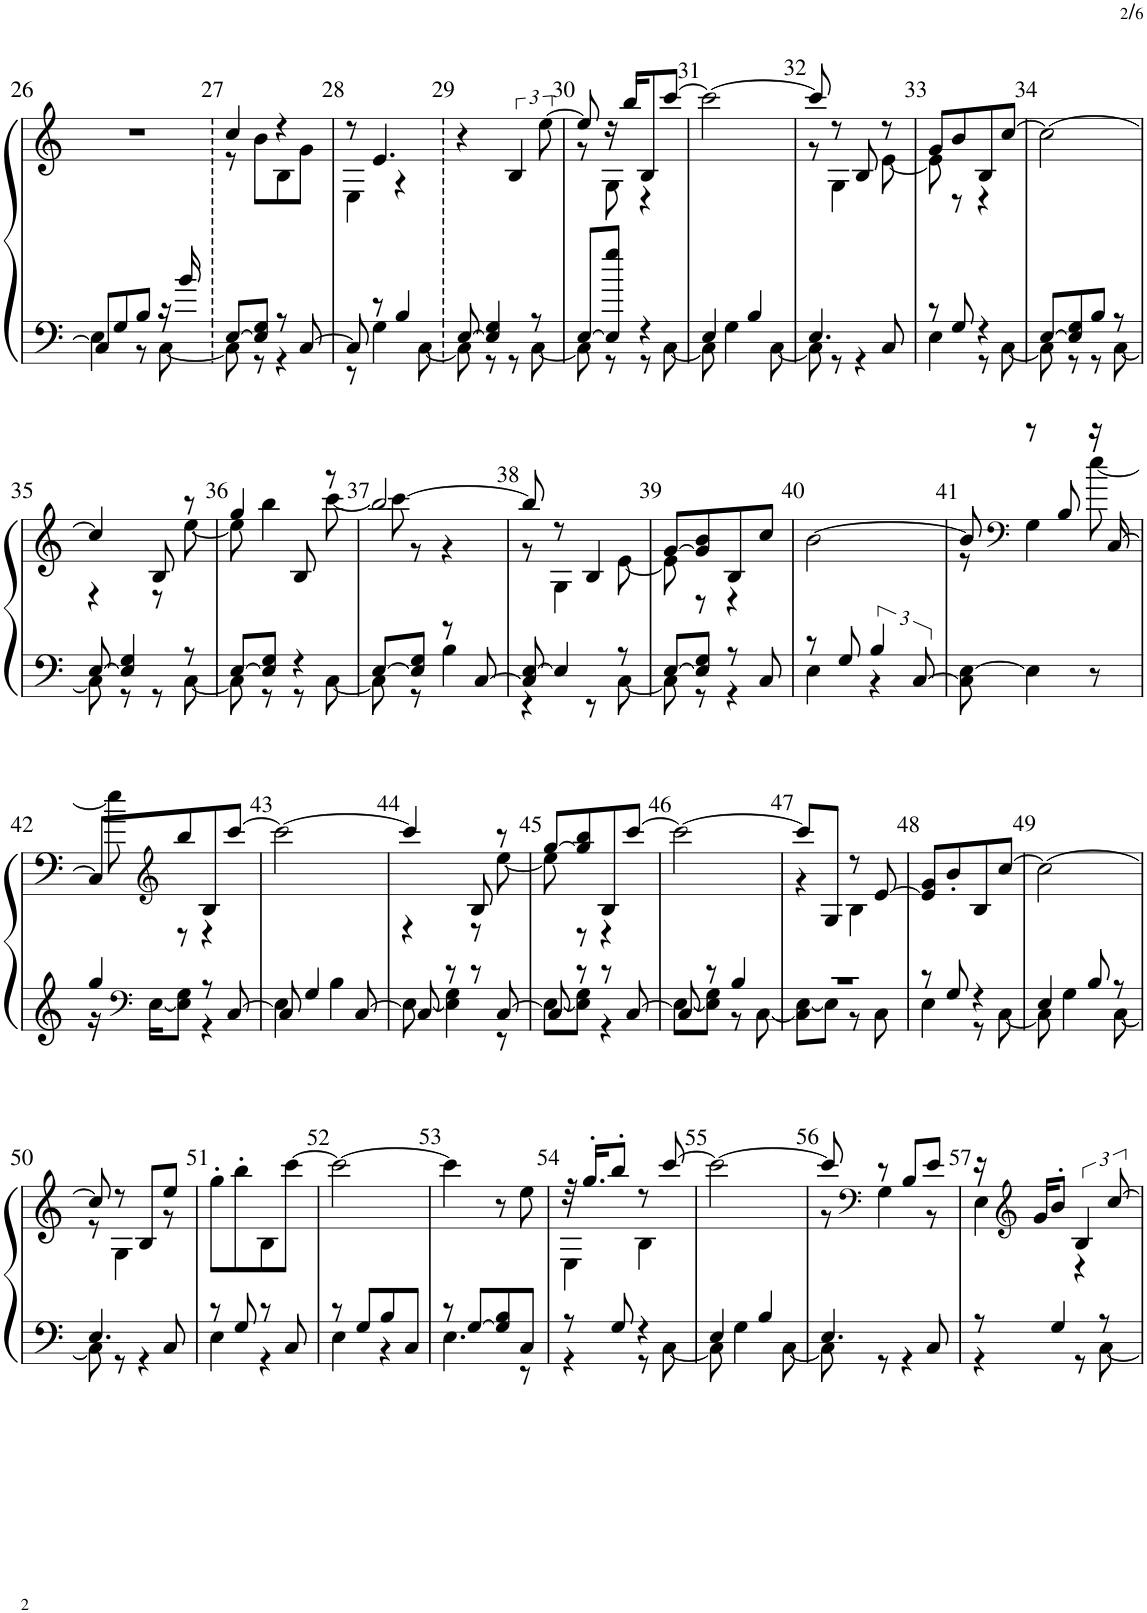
**kern	**kern
*part1	*part1
*staff2	*staff1
*I"ピアノ	*
!!LO:PB:g=z
*clefF4	*clefG2
*k[]	*k[]
*M4/8	*M4/8
=26	=26
*^	*
8C/L]	4E\	2r
8G/	.	.
8B/J	8r	.
16r	[8C\	.
16b/	.	.
=27	=27	=27
*	*	*^
[8E/L	8C\]	4cc/	8r
8E/] 8G/J	8r	.	8b\L
8r	4r	4r	8B\
[8C/	.	.	8g\J
=28	=28	=28	=28
8C/]	8r	8r	4E\
8r	4G\	4.e/	.
4B/	.	.	4r
.	[8C\	.	.
*	*	*v	*v
=29	=29	=29
[8E/	8C\]	4r
4E/] 4G/	8r	.
.	8r	6B/
8r	[8C\	.
.	.	[12ee\
=30	=30	=30
*	*	*^
[8E/L	8C\]	8ee/]	8r
8E/] 8gg/J	8r	16r	8G\
.	.	16bb/KL	.
4r	8r	8B/	4r
.	[8C\	[8ccc/J	.
*	*	*v	*v
=31	=31	=31
4E/	8C\]	2ccc\_
.	4G\	.
4B/	.	.
.	[8C\	.
=32	=32	=32
*	*	*^
4.E/	8C\]	8ccc/]	8r
.	8r	8r	4G\
.	4r	8B/	.
8C/	.	8r	[8e\
=33	=33	=33	=33
8r	4E\	8g/L	8e\]
8G/	.	8b/	8r
4r	8r	8B/	4r
.	[8C\	[8cc/J	.
*	*	*v	*v
=34	=34	=34
[8E/L	8C\]	2cc\_
8E/] 8G/	8r	.
8B/J	8r	.
8r	[8C\	.
!!LO:LB:g=z
=35	=35	=35
*	*	*^
[8E/	8C\]	4cc/]	4r
4E/] 4G/	8r	.	.
.	8r	8B/	8r
8r	[8C\	8r	[8ee\
=36	=36	=36	=36
[8E/L	8C\]	4gg/	8ee\]
8E/] 8G/J	8r	.	4bb\
4r	8r	8B/	.
.	[8C\	8r	[8ccc\
=37	=37	=37	=37
[8E/L	8C\]	[2bb/	8ccc\]
8E/] 8G/J	8r	.	8r
8r	4B\	.	4r
[8C/	.	.	.
=38	=38	=38	=38
8C/] [8E/	4r	8bb/]	8r
4E/]	.	8r	4G\
.	8r	4B/	.
8r	[8C\	.	[8e\
=39	=39	=39	=39
[8E/L	8C\]	[8g/L	8e\]
8E/] 8G/J	8r	8g/] 8b/	8r
8r	4r	8B/	4r
8C/	.	8cc/J	.
*	*	*v	*v
=40	=40	=40
8r	4E\	[2b\
8G/	.	.
6B/	4r	.
[12C/	.	.
*v	*v	*
=41	=41
*	*^
8C\] [8E\	8b/]	8r
*	*clefF4	*
4E\]	8r	4G\
.	8B/	.
8r	16r	[8ee\
.	[16C/	.
!!LO:LB:g=z	!!
=42	=42	=42
*^	*	*
4gg/	16r	8C/L]	8ee\]
*clefF4	*	*	*
.	[16E\KL	.	.
*	*	*clefG2	*
.	8E\] 8G\J	8bb/	8r
8r	4r	8B/	4r
[8C/	.	[8ccc/J	.
*	*	*v	*v
=43	=43	=43
8C/]	4E\	2ccc\_
4G/	.	.
.	4B\	.
[8C/	.	.
=44	=44	=44
*	*	*^
8C/]	[8E\	4ccc/]	4r
8r	4E\] 4G\	.	.
8r	.	8B/	8r
[8C/	8r	8r	[8ee\
=45	=45	=45	=45
8C/]	[8E\L	[8gg/L	8ee\]
8r	8E\] 8G\J	8gg/] 8bb/	8r
8r	4r	8B/	4r
[8C/	.	[8ccc/J	.
*	*	*v	*v
=46	=46	=46
8C/]	[8E\L	2ccc\_
8r	8E\] 8G\J	.
4B/	8r	.
.	[8C\	.
=47	=47	=47
*	*	*^
2r	8C\] [8E\L	8ccc/L]	4r
.	8E\J]	8G/J	.
.	8r	8r	4B\
.	8C\	[8e/	.
*	*	*v	*v
=48	=48	=48
8r	4E\	8e/] 8g/L
8G/	.	8b'/
4r	8r	8B/
.	[8C\	[8cc/J
=49	=49	=49
4E/	8C\]	2cc\_
.	4G\	.
8B/	.	.
8r	[8C\	.
!!LO:LB:g=z
=50	=50	=50
*	*	*^
4.E/	8C\]	8cc/]	8r
.	8r	8r	4G\
.	4r	8B/L	.
8C/	.	8ee/J	8r
*	*	*v	*v
=51	=51	=51
8r	4E\	8gg'\L
8G/	.	8bb'\
8r	4r	8B\
8C/	.	[8ccc\J
=52	=52	=52
8r	4E\	2ccc\_
8G/L	.	.
8B/	4r	.
8C/J	.	.
=53	=53	=53
8r	4.E\	4ccc\]
[8G/L	.	.
8G/] 8B/	.	8r
8C/J	8r	8ee\
=54	=54	=54
*	*	*^
8r	4r	32r	4E\
.	.	16.gg'/KL	.
8G/	.	8bb'/J	.
4r	8r	8r	4B\
.	[8C\	[8ccc/	.
*	*	*v	*v
=55	=55	=55
4E/	8C\]	2ccc\_
.	4G\	.
4B/	.	.
.	[8C\	.
=56	=56	=56
*	*	*^
4.E/	8C\]	8ccc/]	8r
*	*	*clefF4	*
.	8r	8r	4G\
.	4r	8B/L	.
8C/	.	8e/J	8r
=57	=57	=57	=57
8r	4r	16r	4E\
*	*	*clefG2	*
.	.	16g/KL	.
4G/	.	8b'/J	.
.	8r	6B/	4r
8r	[8C\	.	.
.	.	[12cc/	.
*v	*v	*	*
*	*v	*v
=	=
*-	*-
